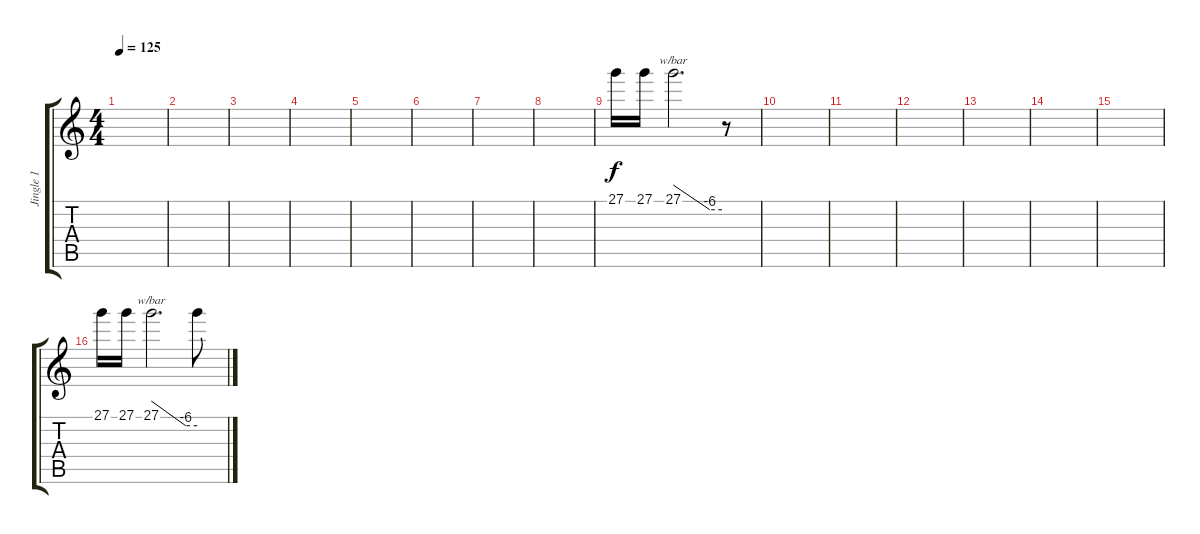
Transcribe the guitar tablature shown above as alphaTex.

\track ("Jingle 1" "Jingle 1") {instrument guitarfretnoise}
\staff {score tabs}
\tuning (E4 B3 G3 D3 A2 E2) {hide}
\ts (4 4)
\tempo 125
\clef g2
\ks c
|
|
|
|
|
|
|
|
27.1.16 27.1.16 27.1.2{d tbe (custom default 0 0 45 -24 60 -24)} r.8 |
|
|
|
|
|
|
27.1.16 27.1.16 27.1.2{d tbe (custom default 0 0 45 -24 60 -24)} 27.1{t}.8
